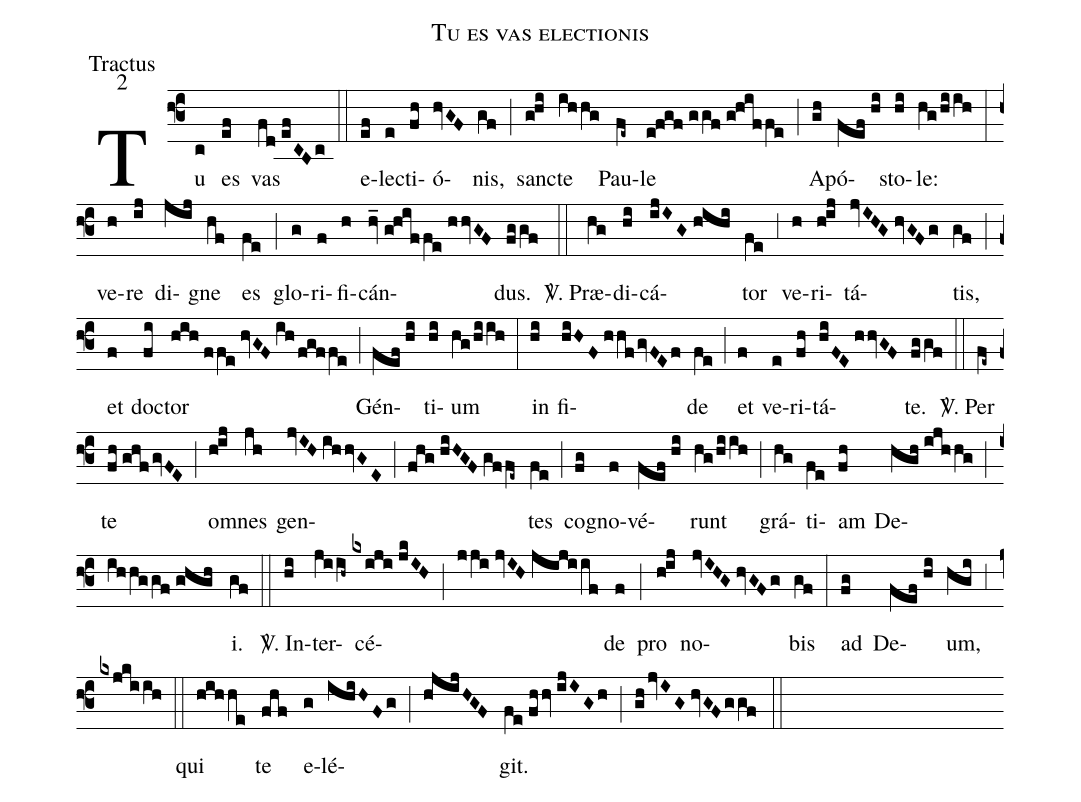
name:Tu es vas electionis;
office-part:Tractus;
mode:2;
%%
(f3) Tu(c) es(ef) vas(fd//efCBc) (::)
e(ef)le(e)cti(fh)ó(hvGF)nis,(gf) (;) san(g!hi)cte(ihhg) Pau(fe~)le(e!fgf//ggf//g!hiffe) (;) A(gh)pó(fef//hi)sto(hi)le:(hg/hiih) (:)
ve(h)re(ij) di(jij)gne(hf) es(fe) (;) glo(g)ri(f)fi(h)cán(hv_//g!hiffe//hhvGF)dus.(fggf) (::)

<sp>V/</sp>. Præ(hg)di(hi)cá(ijIG//hihi)tor(fe) (,3) ve(h)ri(h!ij)tá(jvIHG//hvGFg)tis,(gf) (;) et(f) do(fi)ctor(hih//ffe//hvGF//ih/fgffe) (;) Gén(fef//hi)ti(hi)um(hg/hiih) (:)
in(hi) fi(hiHF//hhf/gvFEf)de(fe) (;) et(f) ve(e)ri(fh)tá(hiFE//hhvGF)te.(fggf) (::)

<sp>V/</sp>. Per(fe~) te(fh//ghf/gvFE) (;) om(h!ij)nes(jh) gen(jvIH//ihhvGE)(;)(fhg//hiHGF//gffe~)tes(fe) (;) co(fg)gno(f)vé(fef//hi)runt(hg/hiih) (;) grá(hg)ti(fe)am(fh) De(hgh//ijhhg)(;)(ihhggf//ghgh)i.(gf) (::)

<sp>V/</sp>. In(hi)ter(jiih~)cé(kxiji//jkIH)(;)(jji//jvIH//jijiif)de(f) (;) pro(h!ij) no(jvIHG//hvGFg)bis(gf) (:)
ad(fg) De(fef//hi)um,(hgi) (,3) (kxjkiih) (::)
qui(hihhe) te(fhf) e(g)lé(ihiHFg)(;)(hjijHGF)git.(fe//fhhv//ijIGh) (;) (gh/jvIG//hvGF/ggf) (::)
